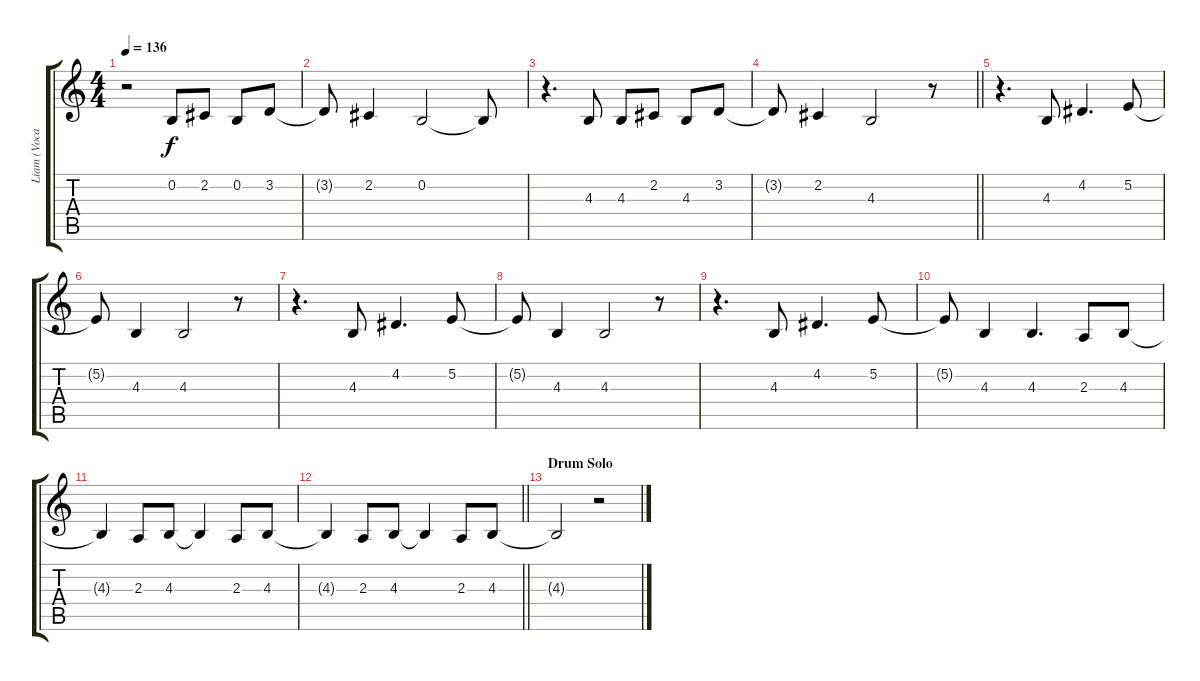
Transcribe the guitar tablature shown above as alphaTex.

\track ("Liam (Vocals)" "Liam (Voca") {instrument lead2sawtooth}
\staff {score tabs}
\tuning (E4 B3 G3 D3 A2 E2) {hide}
\ts (4 4)
\tempo 136
\clef g2
\ks c
r.2{dy f} 0.2.8 2.2.8 0.2.8 3.2.8 |
3.2{t}.8 2.2.4 0.2.2 0.2{t}.8 |
r.4{d} 4.3.8 4.3.8 2.2.8 4.3.8 3.2.8 |
\barLineRight lightlight
3.2{t}.8 2.2.4 4.3.2 r.8 |
r.4{d} 4.3.8 4.2.4{d} 5.2.8 |
5.2{t}.8 4.3.4 4.3.2 r.8 |
r.4{d} 4.3.8 4.2.4{d} 5.2.8 |
5.2{t}.8 4.3.4 4.3.2 r.8 |
r.4{d} 4.3.8 4.2.4{d} 5.2.8 |
5.2{t}.8 4.3.4 4.3.4{d} 2.3.8 4.3.8 |
4.3{t}.4 2.3.8 4.3.8 4.3{t}.4 2.3.8 4.3.8 |
\barLineRight lightlight
4.3{t}.4 2.3.8 4.3.8 4.3{t}.4 2.3.8 4.3.8 |
\section ("" "Drum Solo")
4.3{t}.2 r.2
